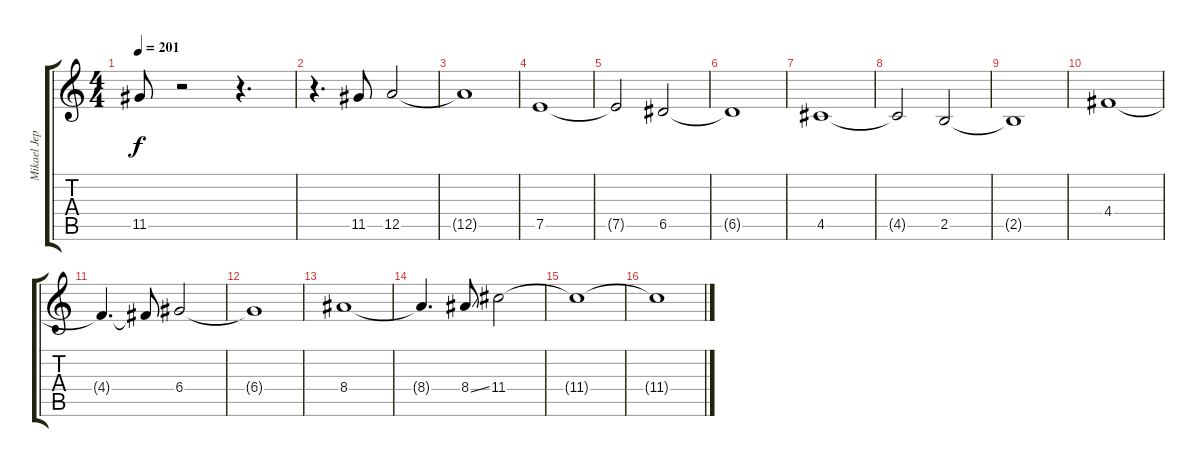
\track ("Mikael Jepson" "Mikael Jep") {instrument distortionguitar}
\staff {score tabs}
\tuning (E4 B3 G3 D3 A2 E2) {hide}
\ts (4 4)
\tempo 201
\clef g2
\ks c
11.5.8{dy f} r.2 r.4{d} |
r.4{d} 11.5.8 12.5.2 |
12.5{t}.1 |
7.5.1 |
7.5{t}.2 6.5.2 |
6.5{t}.1 |
4.5.1 |
4.5{t}.2 2.5.2 |
2.5{t}.1 |
4.4.1 |
4.4{t}.4{d} 4.4{t}.8 6.4.2 |
6.4{t}.1 |
8.4.1 |
8.4{t}.4{d} 8.4{ss}.8 11.4.2 |
11.4{t}.1 |
11.4{t}.1
